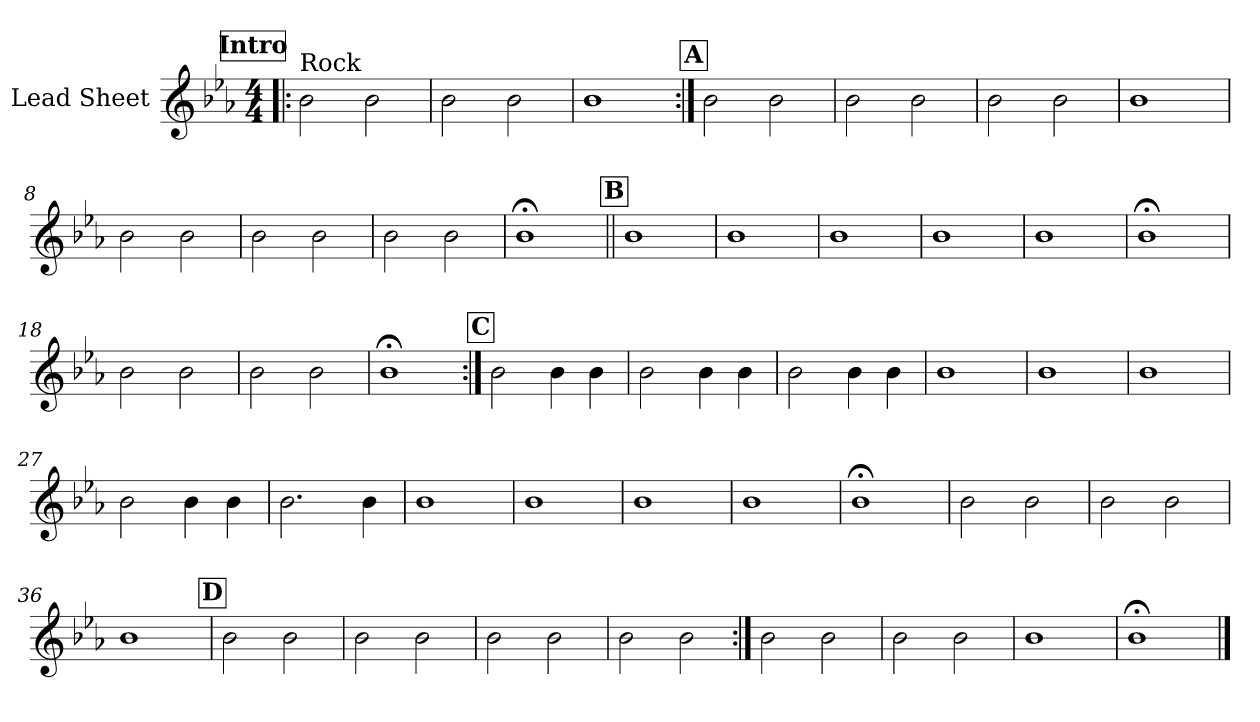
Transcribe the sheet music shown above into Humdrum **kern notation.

**kern
*part1
*staff1
*I"Lead Sheet
*clefG2
*k[b-e-a-]
*c:
*M4/4
*MM82
!!LO:REH:place=s1:a:fs=14:t=Intro
=1!|:
!LO:TX:a:t=Rock
2b-\
2b-\
=2
2b-\
2b-\
=3
1b-
!!LO:LB:g=z
!!LO:REH:place=s1:a:fs=14:t=A
=4:|!
2b-\
2b-\
=5
2b-\
2b-\
=6
2b-\
2b-\
=7
1b-
!!LO:LB:g=z
=8
2b-\
2b-\
=9
2b-\
2b-\
=10
2b-\
2b-\
=11
1b-;<
!!LO:LB:g=z
!!LO:REH:place=s1:a:fs=14:t=B
=12||
1b-
=13
1b-
=14
1b-
=15
1b-
!!LO:LB:g=z
=16
1b-
=17
1b-;<
=18
2b-\
2b-\
=19
2b-\
2b-\
=20
1b-;<
!!LO:LB:g=z
!!LO:REH:place=s1:a:fs=14:t=C
=21:|!
2b-\
4b-\
4b-\
=22
2b-\
4b-\
4b-\
=23
2b-\
4b-\
4b-\
=24
1b-
=25
1b-
!!LO:LB:g=z
=26
1b-
=27
2b-\
4b-\
4b-\
=28
2.b-\
4b-\
=29
1b-
!!LO:LB:g=z
=30
1b-
=31
1b-
=32
1b-
=33
1b-;<
!!LO:LB:g=z
=34
2b-\
2b-\
=35
2b-\
2b-\
=36
1b-
!!LO:REH:place=s1:a:fs=14:t=D
=37
2b-\
2b-\
=38
2b-\
2b-\
!!LO:LB:g=z
=39
2b-\
2b-\
=40
2b-\
2b-\
=41:|!
2b-\
2b-\
=42
2b-\
2b-\
!!LO:PB:g=z
=43
1b-
=44
1b-;<
==
*-
